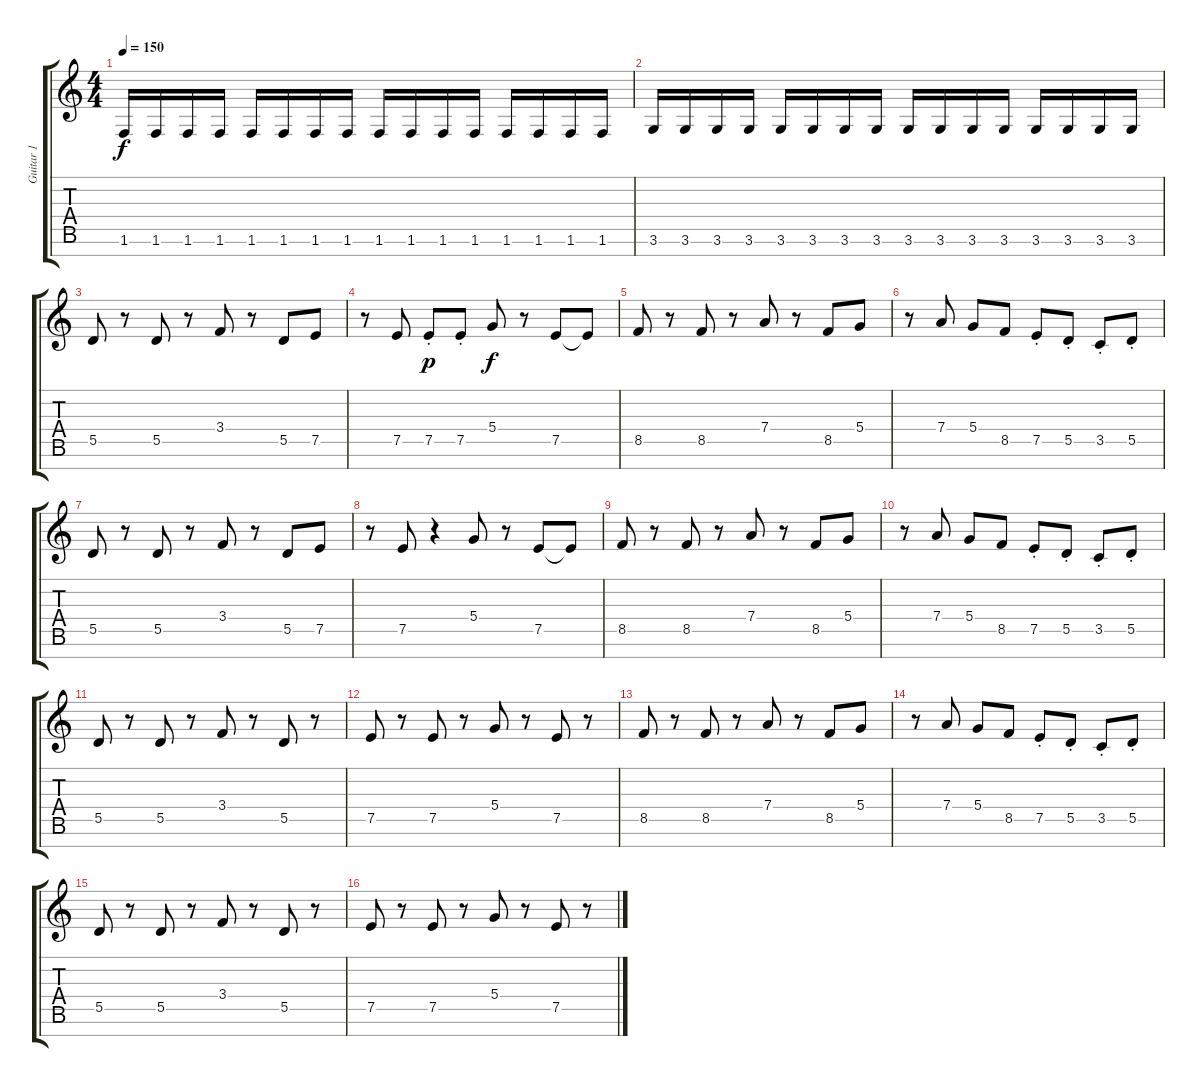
\track ("Guitar 1" "Guitar 1") {instrument distortionguitar}
\staff {score tabs}
\tuning (E4 B3 G3 D3 A2 E2 B1) {hide}
\ts (4 4)
\tempo 150
\clef g2
\ks c
1.6.16{dy f} 1.6.16 1.6.16 1.6.16 1.6.16 1.6.16 1.6.16 1.6.16 1.6.16 1.6.16 1.6.16 1.6.16 1.6.16 1.6.16 1.6.16 1.6.16 |
3.6.16 3.6.16 3.6.16 3.6.16 3.6.16 3.6.16 3.6.16 3.6.16 3.6.16 3.6.16 3.6.16 3.6.16 3.6.16 3.6.16 3.6.16 3.6.16 |
5.5.8 r.8 5.5.8 r.8 3.4.8 r.8 5.5.8 7.5.8 |
r.8 7.5.8 7.5{st}.8{dy p} 7.5{st}.8 5.4.8{dy f} r.8 7.5.8 7.5{t}.8 |
8.5.8 r.8 8.5.8 r.8 7.4.8 r.8 8.5.8 5.4.8 |
r.8 7.4.8 5.4.8 8.5.8 7.5{st}.8 5.5{st}.8 3.5{st}.8 5.5{st}.8 |
5.5.8 r.8 5.5.8 r.8 3.4.8 r.8 5.5.8 7.5.8 |
r.8 7.5.8 r.4 5.4.8 r.8 7.5.8 7.5{t}.8 |
8.5.8 r.8 8.5.8 r.8 7.4.8 r.8 8.5.8 5.4.8 |
r.8 7.4.8 5.4.8 8.5.8 7.5{st}.8 5.5{st}.8 3.5{st}.8 5.5{st}.8 |
5.5.8 r.8 5.5.8 r.8 3.4.8 r.8 5.5.8 r.8 |
7.5.8 r.8 7.5.8 r.8 5.4.8 r.8 7.5.8 r.8 |
8.5.8 r.8 8.5.8 r.8 7.4.8 r.8 8.5.8 5.4.8 |
r.8 7.4.8 5.4.8 8.5.8 7.5{st}.8 5.5{st}.8 3.5{st}.8 5.5{st}.8 |
5.5.8 r.8 5.5.8 r.8 3.4.8 r.8 5.5.8 r.8 |
7.5.8 r.8 7.5.8 r.8 5.4.8 r.8 7.5.8 r.8
